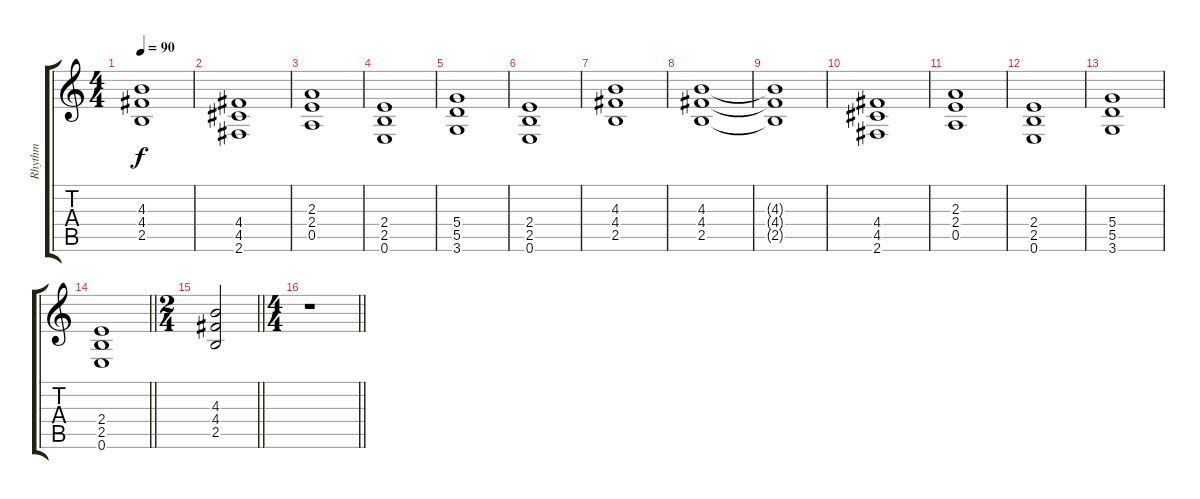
\track ("Rhythm" "Rhythm") {instrument distortionguitar}
\staff {score tabs}
\tuning (E4 B3 G3 D3 A2 E2) {hide}
\ts (4 4)
\tempo 90
\clef g2
\ks c
(4.3{t} 4.4{t} 2.5{t}).1{dy f} |
(4.4 4.5 2.6).1 |
(2.3 2.4 0.5).1 |
(2.4 2.5 0.6).1 |
(5.4 5.5 3.6).1 |
(2.4 2.5 0.6).1 |
(4.3 4.4 2.5).1 |
(4.3 4.4 2.5).1 |
(4.3{t} 4.4{t} 2.5{t}).1 |
(4.4 4.5 2.6).1 |
(2.3 2.4 0.5).1 |
(2.4 2.5 0.6).1 |
(5.4 5.5 3.6).1 |
\barLineRight lightlight
(2.4 2.5 0.6).1 |
\ts (2 4)
\barLineRight lightlight
(4.3 4.4 2.5).2 |
\ts (4 4)
\barLineRight lightlight
r.1
